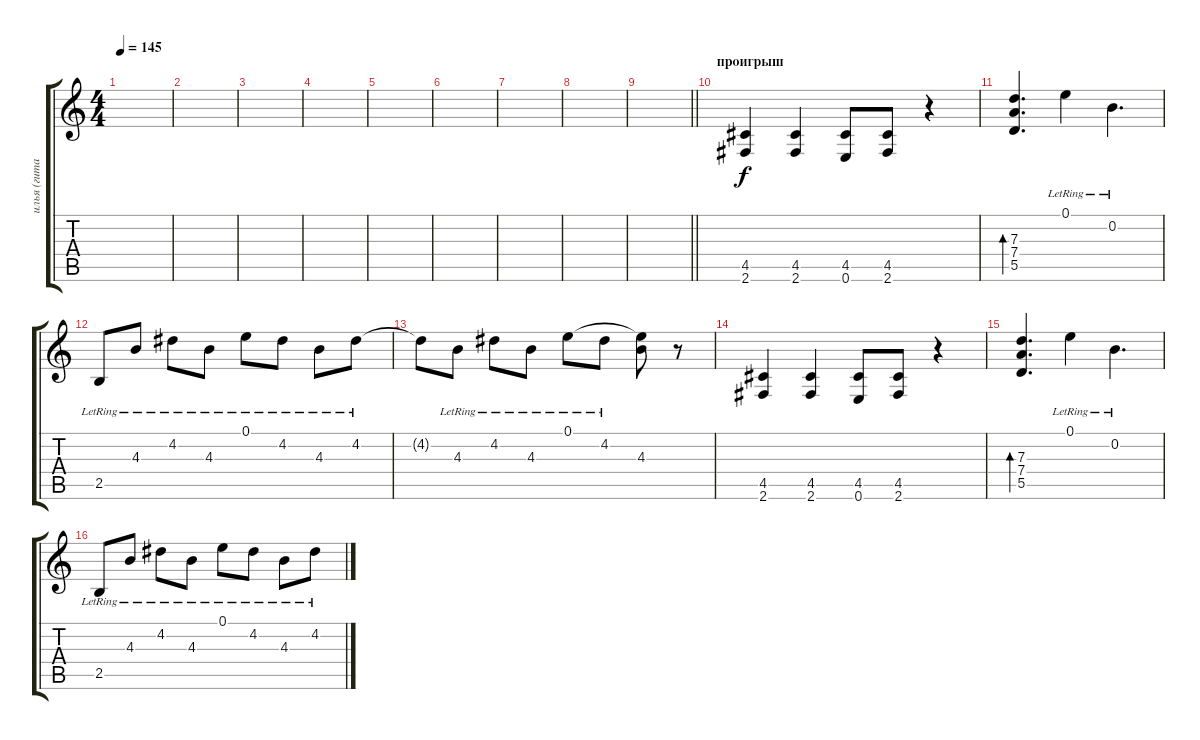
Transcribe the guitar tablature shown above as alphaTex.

\track ("илья (гитара)" "илья (гита") {instrument acousticguitarsteel}
\staff {score tabs}
\tuning (E4 B3 G3 D3 A2 E2) {hide}
\ts (4 4)
\tempo 145
\clef g2
\ks c
|
|
|
|
|
|
|
|
\barLineRight lightlight
|
\section ("" "проигрыш")
(4.5 2.6).4 (4.5 2.6).4 (4.5 0.6).8 (4.5 2.6).8 r.4 |
(7.3 7.4 5.5).4{d bd 120} 0.1{lr}.4 0.2{lr}.4{d} |
2.5{lr}.8 4.3{lr}.8 4.2{lr}.8 4.3{lr}.8 0.1{lr}.8 4.2{lr}.8 4.3{lr}.8 4.2{lr}.8 |
4.2{t}.8 4.3{lr}.8 4.2{lr}.8 4.3{lr}.8 0.1{lr}.8 4.2{lr}.8 (0.1{t} 4.3).8 r.8 |
(4.5 2.6).4 (4.5 2.6).4 (4.5 0.6).8 (4.5 2.6).8 r.4 |
(7.3 7.4 5.5).4{d bd 120} 0.1{lr}.4 0.2{lr}.4{d} |
2.5{lr}.8 4.3{lr}.8 4.2{lr}.8 4.3{lr}.8 0.1{lr}.8 4.2{lr}.8 4.3{lr}.8 4.2{lr}.8
